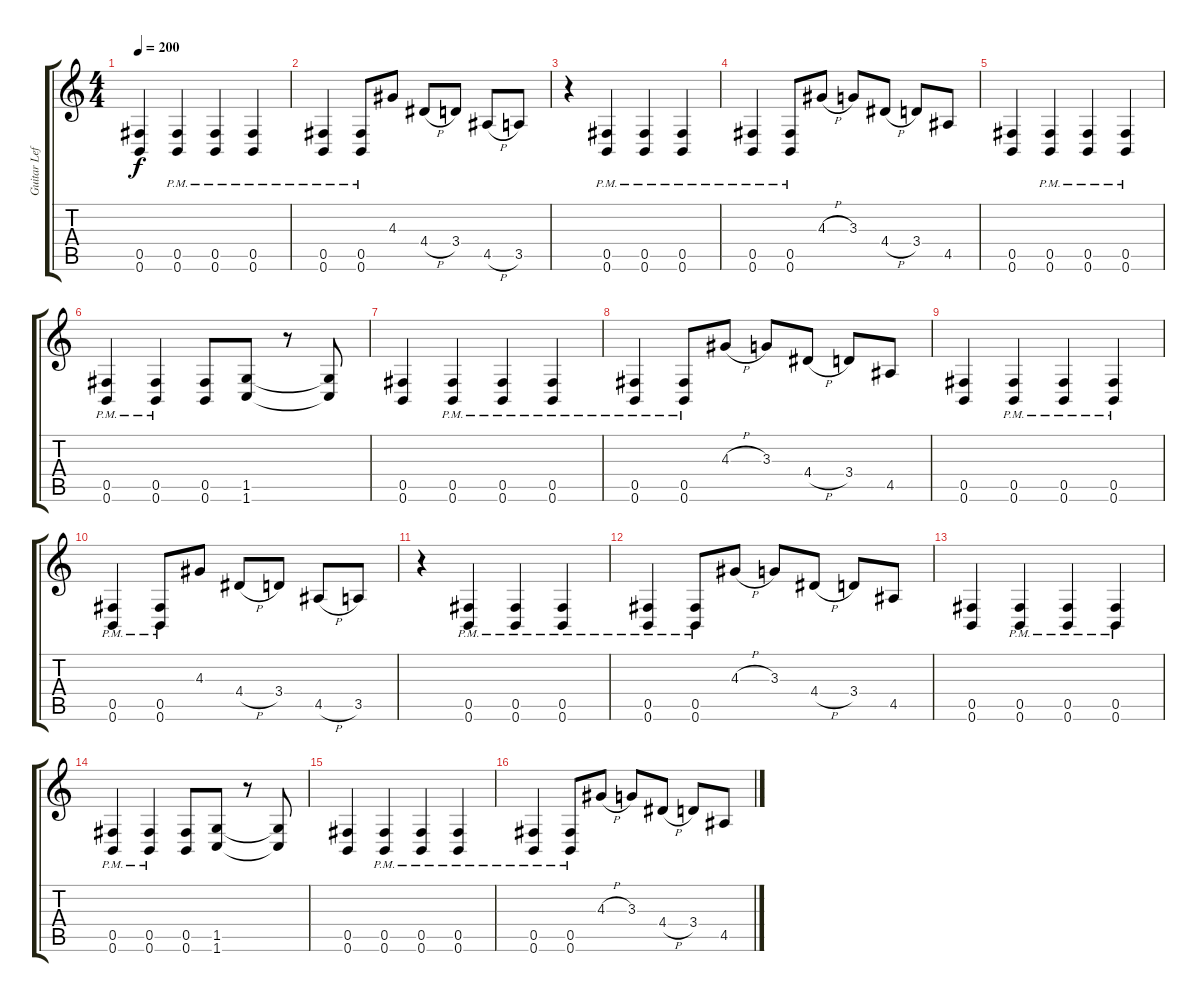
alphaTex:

\track ("Guitar Left" "Guitar Lef") {instrument distortionguitar}
\staff {score tabs}
\tuning (Db4 Ab3 E3 B2 Gb2 B1) {hide}
\ts (4 4)
\tempo 200
\clef g2
\ks c
(0.5 0.6).4{dy f} (0.5{pm} 0.6{pm}).4 (0.5{pm} 0.6{pm}).4 (0.5{pm} 0.6{pm}).4 |
(0.5{pm} 0.6{pm}).4 (0.5{pm} 0.6{pm}).8 4.3.8 4.4{h}.8 3.4.8 4.5{h}.8 3.5.8 |
r.4 (0.5{pm} 0.6{pm}).4 (0.5{pm} 0.6{pm}).4 (0.5{pm} 0.6{pm}).4 |
(0.5{pm} 0.6{pm}).4 (0.5{pm} 0.6{pm}).8 4.3{h}.8 3.3.8 4.4{h}.8 3.4.8 4.5.8 |
(0.5 0.6).4 (0.5{pm} 0.6{pm}).4 (0.5{pm} 0.6{pm}).4 (0.5{pm} 0.6{pm}).4 |
(0.5{pm} 0.6{pm}).4 (0.5{pm} 0.6{pm}).4 (0.5 0.6).8 (1.5 1.6).8 r.8 (1.5{t} 1.6{t}).8 |
(0.5 0.6).4 (0.5{pm} 0.6{pm}).4 (0.5{pm} 0.6{pm}).4 (0.5{pm} 0.6{pm}).4 |
(0.5{pm} 0.6{pm}).4 (0.5{pm} 0.6{pm}).8 4.3{h}.8 3.3.8 4.4{h}.8 3.4.8 4.5.8 |
(0.5 0.6).4 (0.5{pm} 0.6{pm}).4 (0.5{pm} 0.6{pm}).4 (0.5{pm} 0.6{pm}).4 |
(0.5{pm} 0.6{pm}).4 (0.5{pm} 0.6{pm}).8 4.3.8 4.4{h}.8 3.4.8 4.5{h}.8 3.5.8 |
r.4 (0.5{pm} 0.6{pm}).4 (0.5{pm} 0.6{pm}).4 (0.5{pm} 0.6{pm}).4 |
(0.5{pm} 0.6{pm}).4 (0.5{pm} 0.6{pm}).8 4.3{h}.8 3.3.8 4.4{h}.8 3.4.8 4.5.8 |
(0.5 0.6).4 (0.5{pm} 0.6{pm}).4 (0.5{pm} 0.6{pm}).4 (0.5{pm} 0.6{pm}).4 |
(0.5{pm} 0.6{pm}).4 (0.5{pm} 0.6{pm}).4 (0.5 0.6).8 (1.5 1.6).8 r.8 (1.5{t} 1.6{t}).8 |
(0.5 0.6).4 (0.5{pm} 0.6{pm}).4 (0.5{pm} 0.6{pm}).4 (0.5{pm} 0.6{pm}).4 |
(0.5{pm} 0.6{pm}).4 (0.5{pm} 0.6{pm}).8 4.3{h}.8 3.3.8 4.4{h}.8 3.4.8 4.5.8
